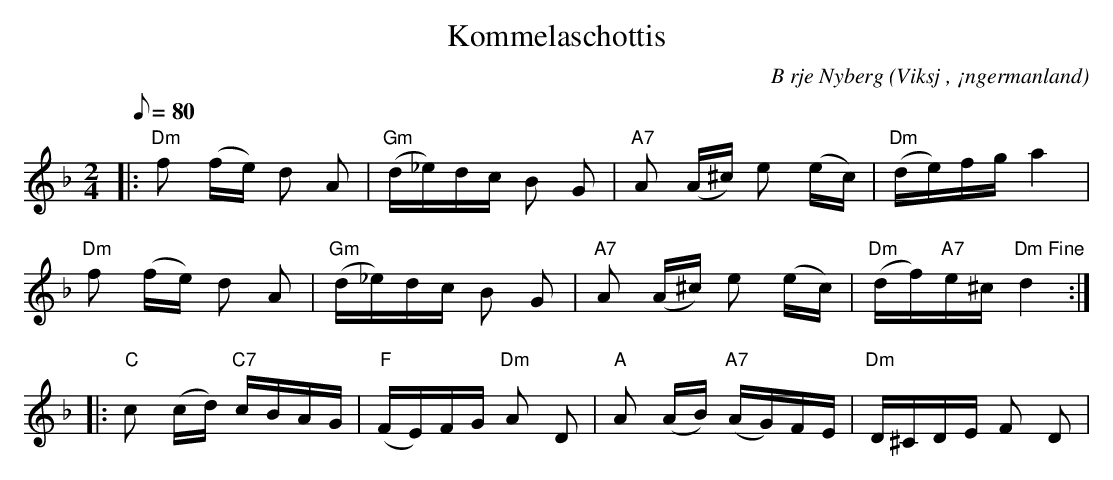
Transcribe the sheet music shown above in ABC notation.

X:1
T:Kommelaschottis
C:B rje Nyberg
O:Viksj , ¡ngermanland
M:2/4
L:1/8
Q:80
K:Dm
|: "Dm"f (f/2e/2) d A | "Gm"(d/2_e/2)d/2c/2 B G | "A7"A (A/2^c/2) e (e/2c/2) |"Dm"(d/2e/2)f/2g/2 a2 |
"Dm"f (f/2e/2) d A | "Gm" (d/2_e/2)d/2c/2 B G | "A7"A (A/2^c/2) e (e/2c/2) | "Dm"(d/2f/2)"A7"e/2^c/2 "Dm Fine"d2::
"C"c (c/2d/2) "C7"c/2B/2A/2G/2 | "F"(F/2E/2)F/2G/2 "Dm"A D | "A"A (A/2B/2) "A7"(A/2G/2)F/2E/2 | "Dm"D/2^C/2D/2E/2 F D |
